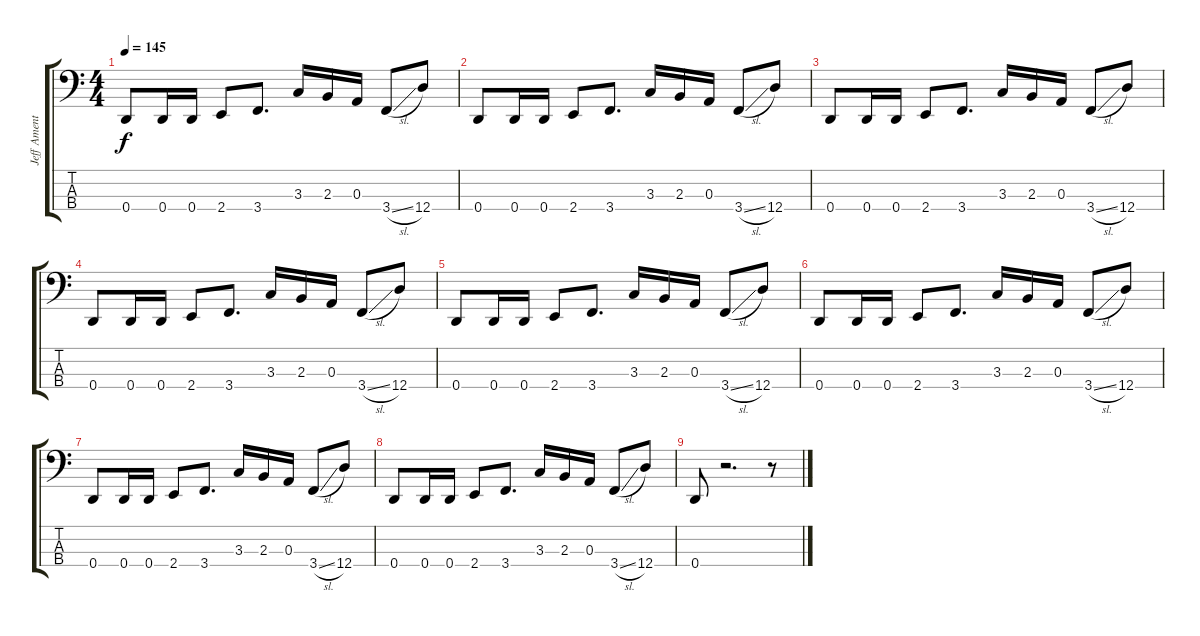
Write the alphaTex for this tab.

\track ("Jeff Ament" "Jeff Ament") {instrument electricbassfinger}
\staff {score tabs}
\tuning (G2 D2 A1 D1) {hide}
\ts (4 4)
\tempo 145
\clef f4
\ks c
0.4.8{dy f} 0.4.16 0.4.16 2.4.8 3.4.8{d} 3.3.16 2.3.16 0.3.16 3.4{sl}.8 12.4.8 |
0.4.8 0.4.16 0.4.16 2.4.8 3.4.8{d} 3.3.16 2.3.16 0.3.16 3.4{sl}.8 12.4.8 |
0.4.8 0.4.16 0.4.16 2.4.8 3.4.8{d} 3.3.16 2.3.16 0.3.16 3.4{sl}.8 12.4.8 |
0.4.8 0.4.16 0.4.16 2.4.8 3.4.8{d} 3.3.16 2.3.16 0.3.16 3.4{sl}.8 12.4.8 |
0.4.8 0.4.16 0.4.16 2.4.8 3.4.8{d} 3.3.16 2.3.16 0.3.16 3.4{sl}.8 12.4.8 |
0.4.8 0.4.16 0.4.16 2.4.8 3.4.8{d} 3.3.16 2.3.16 0.3.16 3.4{sl}.8 12.4.8 |
0.4.8 0.4.16 0.4.16 2.4.8 3.4.8{d} 3.3.16 2.3.16 0.3.16 3.4{sl}.8 12.4.8 |
0.4.8 0.4.16 0.4.16 2.4.8 3.4.8{d} 3.3.16 2.3.16 0.3.16 3.4{sl}.8 12.4.8 |
0.4.8 r.2{d} r.8
